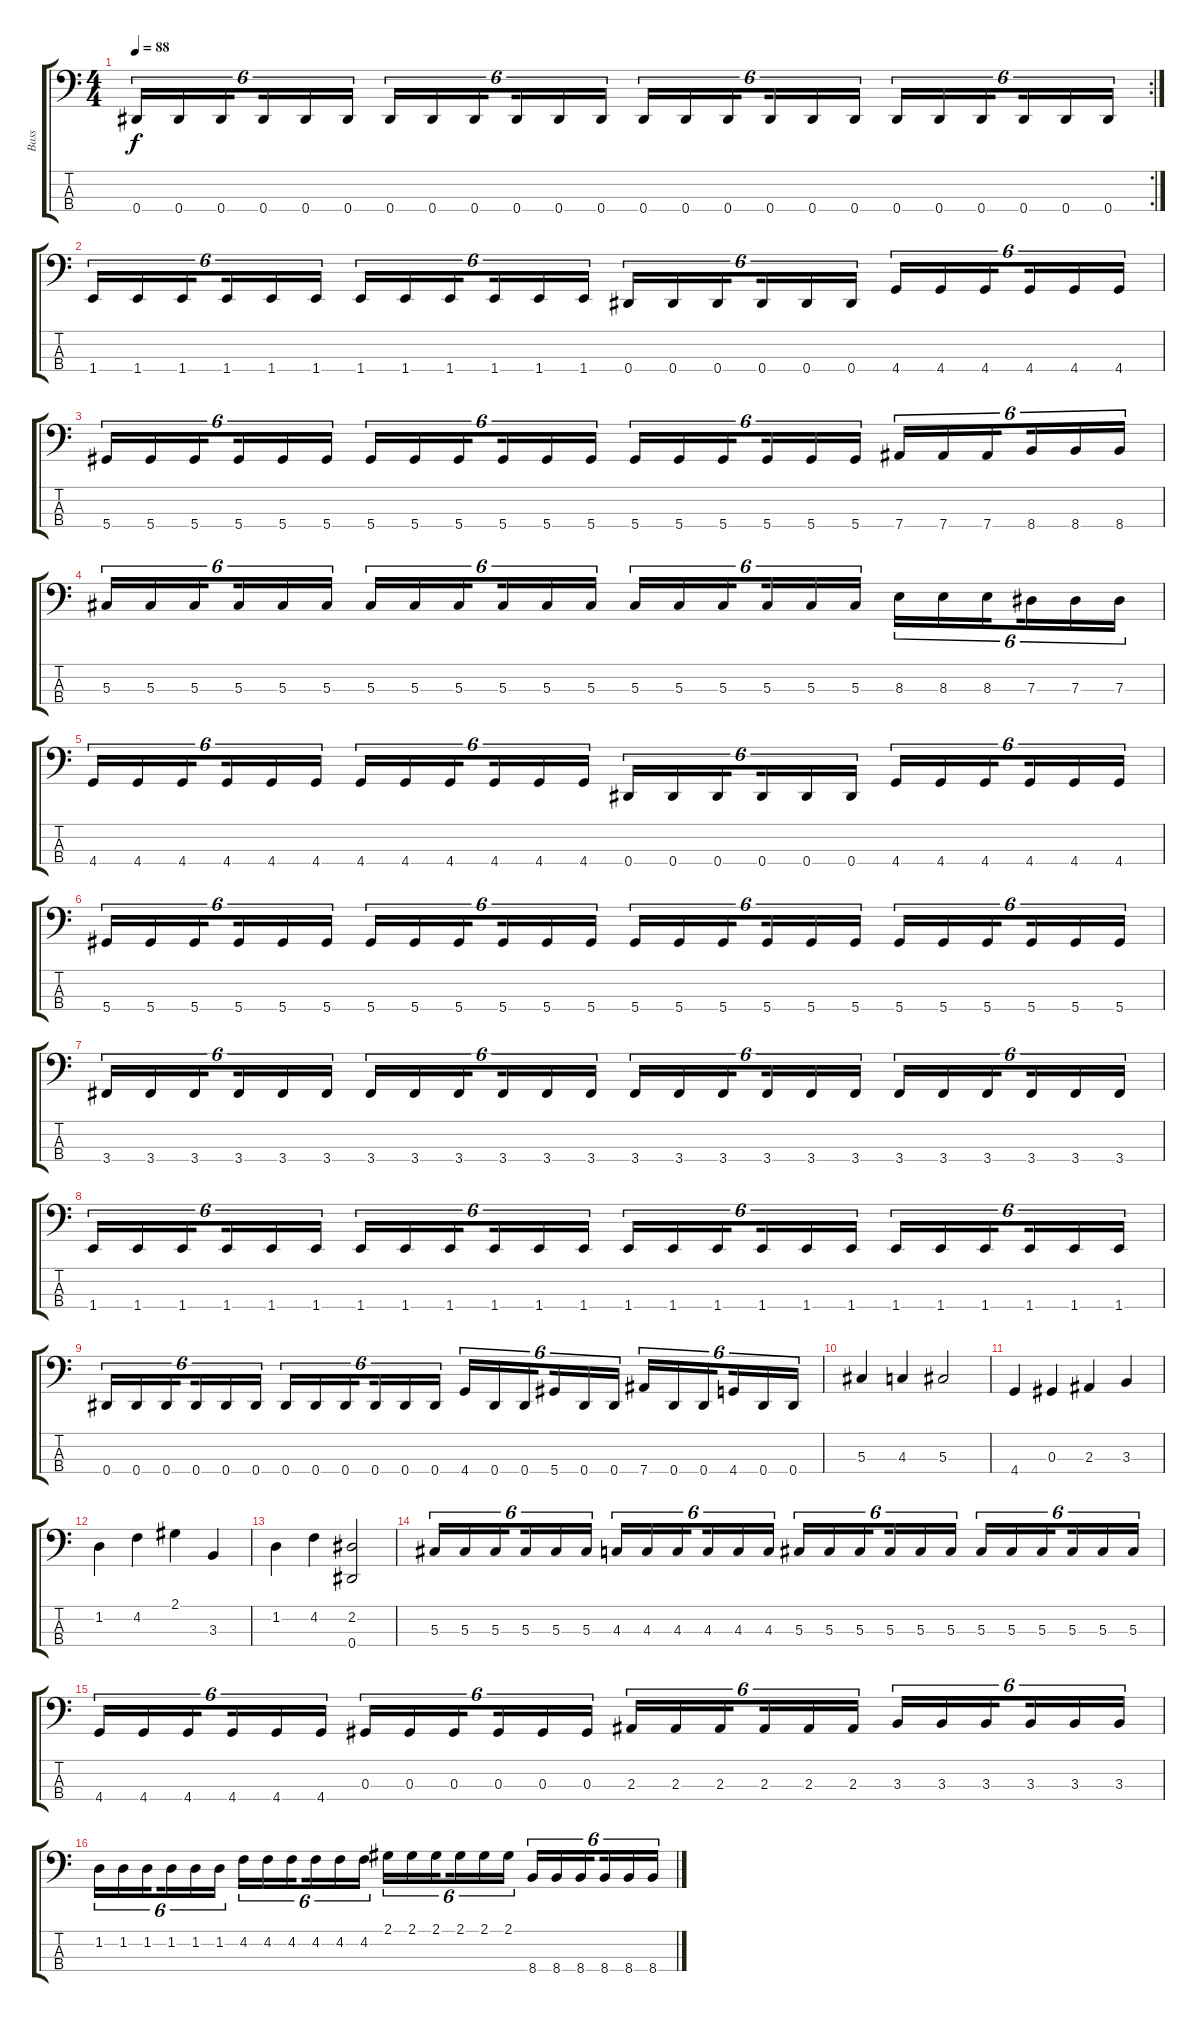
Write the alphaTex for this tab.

\track ("Bass" "Bass") {instrument electricbassfinger}
\staff {score tabs}
\tuning (Gb2 Db2 Ab1 Eb1) {hide}
\rc 2
\ts (4 4)
\tempo 88
\clef f4
\ks c
0.4.16{tu (6 4) dy f} 0.4.16{tu (6 4)} 0.4.16{tu (6 4) beam splitsecondary} 0.4.16{tu (6 4)} 0.4.16{tu (6 4)} 0.4.16{tu (6 4)} 0.4.16{tu (6 4)} 0.4.16{tu (6 4)} 0.4.16{tu (6 4) beam splitsecondary} 0.4.16{tu (6 4)} 0.4.16{tu (6 4)} 0.4.16{tu (6 4)} 0.4.16{tu (6 4)} 0.4.16{tu (6 4)} 0.4.16{tu (6 4) beam splitsecondary} 0.4.16{tu (6 4)} 0.4.16{tu (6 4)} 0.4.16{tu (6 4)} 0.4.16{tu (6 4)} 0.4.16{tu (6 4)} 0.4.16{tu (6 4) beam splitsecondary} 0.4.16{tu (6 4)} 0.4.16{tu (6 4)} 0.4.16{tu (6 4)} |
1.4.16{tu (6 4)} 1.4.16{tu (6 4)} 1.4.16{tu (6 4) beam splitsecondary} 1.4.16{tu (6 4)} 1.4.16{tu (6 4)} 1.4.16{tu (6 4)} 1.4.16{tu (6 4)} 1.4.16{tu (6 4)} 1.4.16{tu (6 4) beam splitsecondary} 1.4.16{tu (6 4)} 1.4.16{tu (6 4)} 1.4.16{tu (6 4)} 0.4.16{tu (6 4)} 0.4.16{tu (6 4)} 0.4.16{tu (6 4) beam splitsecondary} 0.4.16{tu (6 4)} 0.4.16{tu (6 4)} 0.4.16{tu (6 4)} 4.4.16{tu (6 4)} 4.4.16{tu (6 4)} 4.4.16{tu (6 4) beam splitsecondary} 4.4.16{tu (6 4)} 4.4.16{tu (6 4)} 4.4.16{tu (6 4)} |
5.4.16{tu (6 4)} 5.4.16{tu (6 4)} 5.4.16{tu (6 4) beam splitsecondary} 5.4.16{tu (6 4)} 5.4.16{tu (6 4)} 5.4.16{tu (6 4)} 5.4.16{tu (6 4)} 5.4.16{tu (6 4)} 5.4.16{tu (6 4) beam splitsecondary} 5.4.16{tu (6 4)} 5.4.16{tu (6 4)} 5.4.16{tu (6 4)} 5.4.16{tu (6 4)} 5.4.16{tu (6 4)} 5.4.16{tu (6 4) beam splitsecondary} 5.4.16{tu (6 4)} 5.4.16{tu (6 4)} 5.4.16{tu (6 4)} 7.4.16{tu (6 4)} 7.4.16{tu (6 4)} 7.4.16{tu (6 4) beam splitsecondary} 8.4.16{tu (6 4)} 8.4.16{tu (6 4)} 8.4.16{tu (6 4)} |
5.3.16{tu (6 4)} 5.3.16{tu (6 4)} 5.3.16{tu (6 4) beam splitsecondary} 5.3.16{tu (6 4)} 5.3.16{tu (6 4)} 5.3.16{tu (6 4)} 5.3.16{tu (6 4)} 5.3.16{tu (6 4)} 5.3.16{tu (6 4) beam splitsecondary} 5.3.16{tu (6 4)} 5.3.16{tu (6 4)} 5.3.16{tu (6 4)} 5.3.16{tu (6 4)} 5.3.16{tu (6 4)} 5.3.16{tu (6 4) beam splitsecondary} 5.3.16{tu (6 4)} 5.3.16{tu (6 4)} 5.3.16{tu (6 4)} 8.3.16{tu (6 4)} 8.3.16{tu (6 4)} 8.3.16{tu (6 4) beam splitsecondary} 7.3.16{tu (6 4)} 7.3.16{tu (6 4)} 7.3.16{tu (6 4)} |
4.4.16{tu (6 4)} 4.4.16{tu (6 4)} 4.4.16{tu (6 4) beam splitsecondary} 4.4.16{tu (6 4)} 4.4.16{tu (6 4)} 4.4.16{tu (6 4)} 4.4.16{tu (6 4)} 4.4.16{tu (6 4)} 4.4.16{tu (6 4) beam splitsecondary} 4.4.16{tu (6 4)} 4.4.16{tu (6 4)} 4.4.16{tu (6 4)} 0.4.16{tu (6 4)} 0.4.16{tu (6 4)} 0.4.16{tu (6 4) beam splitsecondary} 0.4.16{tu (6 4)} 0.4.16{tu (6 4)} 0.4.16{tu (6 4)} 4.4.16{tu (6 4)} 4.4.16{tu (6 4)} 4.4.16{tu (6 4) beam splitsecondary} 4.4.16{tu (6 4)} 4.4.16{tu (6 4)} 4.4.16{tu (6 4)} |
5.4.16{tu (6 4)} 5.4.16{tu (6 4)} 5.4.16{tu (6 4) beam splitsecondary} 5.4.16{tu (6 4)} 5.4.16{tu (6 4)} 5.4.16{tu (6 4)} 5.4.16{tu (6 4)} 5.4.16{tu (6 4)} 5.4.16{tu (6 4) beam splitsecondary} 5.4.16{tu (6 4)} 5.4.16{tu (6 4)} 5.4.16{tu (6 4)} 5.4.16{tu (6 4)} 5.4.16{tu (6 4)} 5.4.16{tu (6 4) beam splitsecondary} 5.4.16{tu (6 4)} 5.4.16{tu (6 4)} 5.4.16{tu (6 4)} 5.4.16{tu (6 4)} 5.4.16{tu (6 4)} 5.4.16{tu (6 4) beam splitsecondary} 5.4.16{tu (6 4)} 5.4.16{tu (6 4)} 5.4.16{tu (6 4)} |
3.4.16{tu (6 4)} 3.4.16{tu (6 4)} 3.4.16{tu (6 4) beam splitsecondary} 3.4.16{tu (6 4)} 3.4.16{tu (6 4)} 3.4.16{tu (6 4)} 3.4.16{tu (6 4)} 3.4.16{tu (6 4)} 3.4.16{tu (6 4) beam splitsecondary} 3.4.16{tu (6 4)} 3.4.16{tu (6 4)} 3.4.16{tu (6 4)} 3.4.16{tu (6 4)} 3.4.16{tu (6 4)} 3.4.16{tu (6 4) beam splitsecondary} 3.4.16{tu (6 4)} 3.4.16{tu (6 4)} 3.4.16{tu (6 4)} 3.4.16{tu (6 4)} 3.4.16{tu (6 4)} 3.4.16{tu (6 4) beam splitsecondary} 3.4.16{tu (6 4)} 3.4.16{tu (6 4)} 3.4.16{tu (6 4)} |
1.4.16{tu (6 4)} 1.4.16{tu (6 4)} 1.4.16{tu (6 4) beam splitsecondary} 1.4.16{tu (6 4)} 1.4.16{tu (6 4)} 1.4.16{tu (6 4)} 1.4.16{tu (6 4)} 1.4.16{tu (6 4)} 1.4.16{tu (6 4) beam splitsecondary} 1.4.16{tu (6 4)} 1.4.16{tu (6 4)} 1.4.16{tu (6 4)} 1.4.16{tu (6 4)} 1.4.16{tu (6 4)} 1.4.16{tu (6 4) beam splitsecondary} 1.4.16{tu (6 4)} 1.4.16{tu (6 4)} 1.4.16{tu (6 4)} 1.4.16{tu (6 4)} 1.4.16{tu (6 4)} 1.4.16{tu (6 4) beam splitsecondary} 1.4.16{tu (6 4)} 1.4.16{tu (6 4)} 1.4.16{tu (6 4)} |
0.4.16{tu (6 4)} 0.4.16{tu (6 4)} 0.4.16{tu (6 4) beam splitsecondary} 0.4.16{tu (6 4)} 0.4.16{tu (6 4)} 0.4.16{tu (6 4)} 0.4.16{tu (6 4)} 0.4.16{tu (6 4)} 0.4.16{tu (6 4) beam splitsecondary} 0.4.16{tu (6 4)} 0.4.16{tu (6 4)} 0.4.16{tu (6 4)} 4.4.16{tu (6 4)} 0.4.16{tu (6 4)} 0.4.16{tu (6 4) beam splitsecondary} 5.4.16{tu (6 4)} 0.4.16{tu (6 4)} 0.4.16{tu (6 4)} 7.4.16{tu (6 4)} 0.4.16{tu (6 4)} 0.4.16{tu (6 4) beam splitsecondary} 4.4.16{tu (6 4)} 0.4.16{tu (6 4)} 0.4.16{tu (6 4)} |
5.3.4 4.3.4 5.3.2 |
4.4.4 0.3.4 2.3.4 3.3.4 |
1.2.4 4.2.4 2.1.4 3.3.4 |
1.2.4 4.2.4 (2.2 0.4).2 |
5.3.16{tu (6 4)} 5.3.16{tu (6 4)} 5.3.16{tu (6 4) beam splitsecondary} 5.3.16{tu (6 4)} 5.3.16{tu (6 4)} 5.3.16{tu (6 4)} 4.3.16{tu (6 4)} 4.3.16{tu (6 4)} 4.3.16{tu (6 4) beam splitsecondary} 4.3.16{tu (6 4)} 4.3.16{tu (6 4)} 4.3.16{tu (6 4)} 5.3.16{tu (6 4)} 5.3.16{tu (6 4)} 5.3.16{tu (6 4) beam splitsecondary} 5.3.16{tu (6 4)} 5.3.16{tu (6 4)} 5.3.16{tu (6 4)} 5.3.16{tu (6 4)} 5.3.16{tu (6 4)} 5.3.16{tu (6 4) beam splitsecondary} 5.3.16{tu (6 4)} 5.3.16{tu (6 4)} 5.3.16{tu (6 4)} |
4.4.16{tu (6 4)} 4.4.16{tu (6 4)} 4.4.16{tu (6 4) beam splitsecondary} 4.4.16{tu (6 4)} 4.4.16{tu (6 4)} 4.4.16{tu (6 4)} 0.3.16{tu (6 4)} 0.3.16{tu (6 4)} 0.3.16{tu (6 4) beam splitsecondary} 0.3.16{tu (6 4)} 0.3.16{tu (6 4)} 0.3.16{tu (6 4)} 2.3.16{tu (6 4)} 2.3.16{tu (6 4)} 2.3.16{tu (6 4) beam splitsecondary} 2.3.16{tu (6 4)} 2.3.16{tu (6 4)} 2.3.16{tu (6 4)} 3.3.16{tu (6 4)} 3.3.16{tu (6 4)} 3.3.16{tu (6 4) beam splitsecondary} 3.3.16{tu (6 4)} 3.3.16{tu (6 4)} 3.3.16{tu (6 4)} |
1.2.16{tu (6 4)} 1.2.16{tu (6 4)} 1.2.16{tu (6 4) beam splitsecondary} 1.2.16{tu (6 4)} 1.2.16{tu (6 4)} 1.2.16{tu (6 4)} 4.2.16{tu (6 4)} 4.2.16{tu (6 4)} 4.2.16{tu (6 4) beam splitsecondary} 4.2.16{tu (6 4)} 4.2.16{tu (6 4)} 4.2.16{tu (6 4)} 2.1.16{tu (6 4)} 2.1.16{tu (6 4)} 2.1.16{tu (6 4) beam splitsecondary} 2.1.16{tu (6 4)} 2.1.16{tu (6 4)} 2.1.16{tu (6 4)} 8.4.16{tu (6 4)} 8.4.16{tu (6 4)} 8.4.16{tu (6 4) beam splitsecondary} 8.4.16{tu (6 4)} 8.4.16{tu (6 4)} 8.4.16{tu (6 4)}
